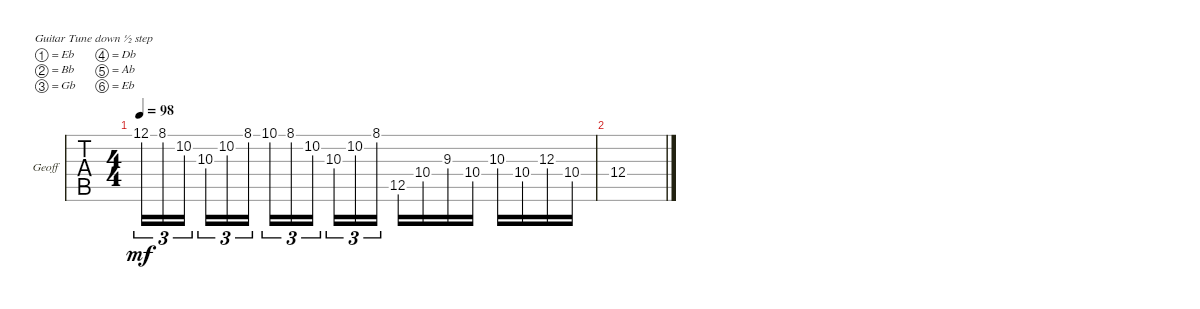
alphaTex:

\defaultSystemsLayout 4
\bracketExtendMode groupsimilarinstruments
\multiBarRest
\firstSystemTrackNameOrientation horizontal
\otherSystemsTrackNameOrientation horizontal
\track ("Geoff" "Geoff") {instrument acousticguitarsteel}
\staff {tabs}
\tuning (Eb4 Bb3 Gb3 Db3 Ab2 Eb2)
\ts (4 4)
\tempo 98
\clef g2
\ks c
12.1.16{tu (3 2) dy mf} 8.1.16{tu (3 2)} 10.2.16{tu (3 2)} 10.3.16{tu (3 2)} 10.2.16{tu (3 2)} 8.1.16{tu (3 2)} 10.1.16{tu (3 2)} 8.1.16{tu (3 2)} 10.2.16{tu (3 2)} 10.3.16{tu (3 2)} 10.2.16{tu (3 2)} 8.1.16{tu (3 2)} 12.5.16 10.4.16 9.3.16 10.4.16 10.3.16 10.4.16 12.3.16 10.4.16 |
12.4.1
